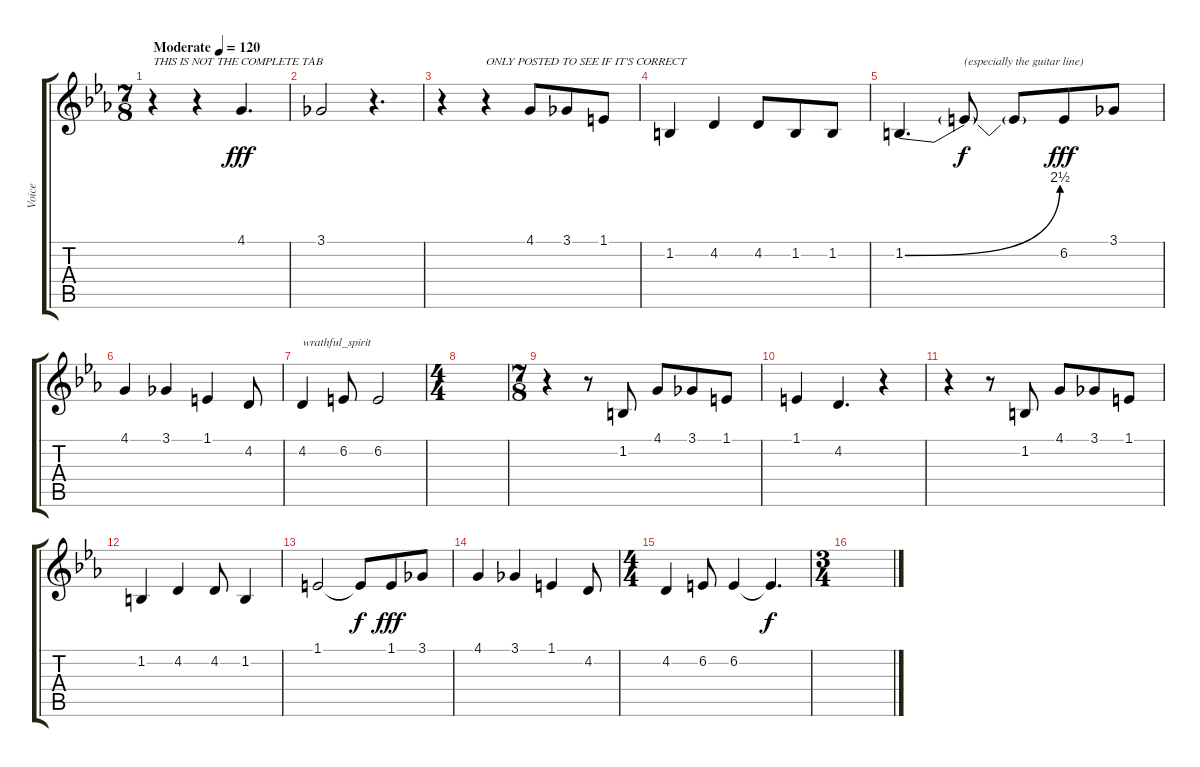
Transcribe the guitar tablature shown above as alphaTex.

\track ("Voice" "Voice") {instrument clarinet}
\staff {score tabs}
\tuning (Eb4 Bb3 Gb3 Db3 Ab2 Eb2) {hide}
\ts (7 8)
\tempo (120 "Moderate")
\clef g2
\ks eb
r.4{txt "THIS IS NOT THE COMPLETE TAB" dy fff instrument clarinet} r.4 4.1.4{d} |
3.1.2 r.4{d} |
r.4 r.4{txt "ONLY POSTED TO SEE IF IT'S CORRECT "} 4.1.8 3.1.8 1.1.8 |
1.2.4 4.2.4 4.2.8 1.2.8 1.2.8 |
1.2{be (bend 0 0 60 10)}.4{d} 1.2{t}.8{txt "(especially the guitar line)" dy f} 1.2{t}.8 6.2.8{dy fff} 3.1.8 |
4.1.4 3.1.4 1.1.4 4.2.8 |
4.2.4{txt "wrathful_spirit"} 6.2.8 6.2.2 |
\ts (4 4)
|
\ts (7 8)
r.4 r.8 1.2.8 4.1.8 3.1.8 1.1.8 |
1.1.4 4.2.4{d} r.4 |
r.4 r.8 1.2.8 4.1.8 3.1.8 1.1.8 |
1.2.4 4.2.4 4.2.8 1.2.4 |
1.1.2 1.1{t}.8{dy f} 1.1.8{dy fff} 3.1.8 |
4.1.4 3.1.4 1.1.4 4.2.8 |
\ts (4 4)
4.2.4 6.2.8 6.2.4 6.2{t}.4{d dy f} |
\ts (3 4)
